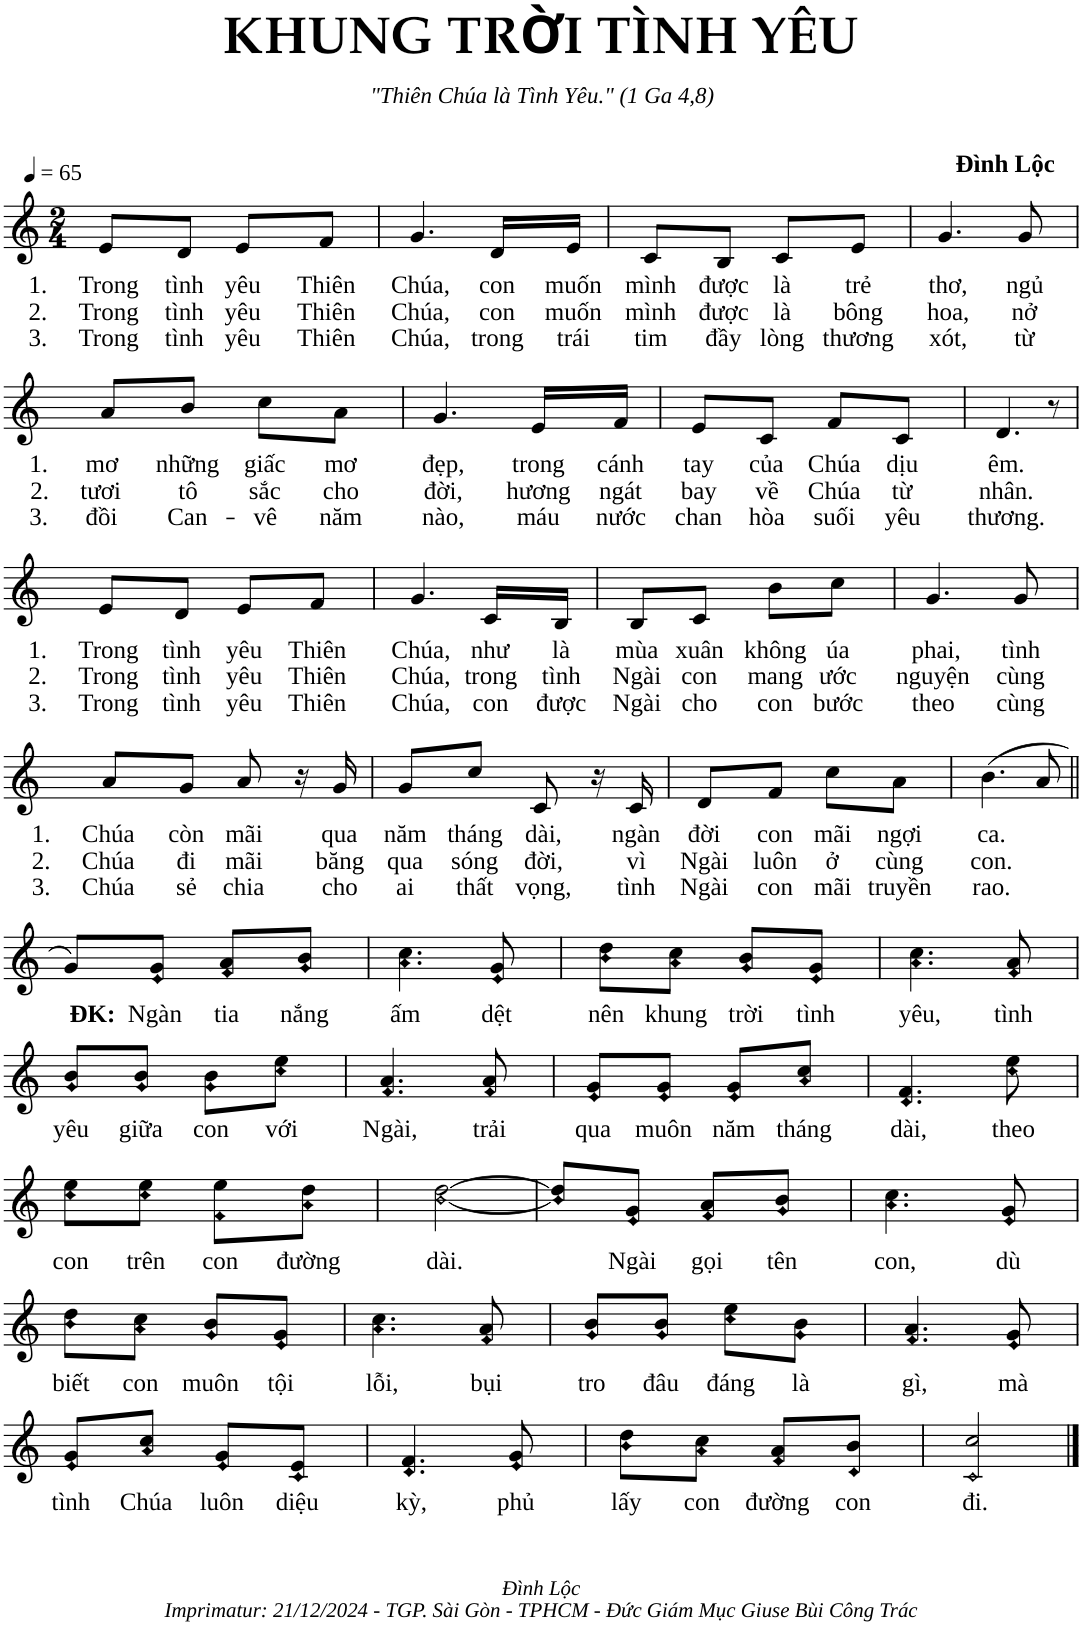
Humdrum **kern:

**kern	**text	**text	**text
*part1	*part1	*part1	*part1
*staff1	*staff1	*staff1	*staff1
*I"Piano	*	*	*
*I'Pno.	*	*	*
*clefG2	*	*	*
*k[]	*	*	*
*M2/4	*	*	*
*MM65	*	*	*
=1	=1	=1	=1
!	!LO:LY:b	!LO:LY:b	!LO:LY:b
8e/L	1. Trong	2. Trong	3. Trong
!	!LO:LY:b	!LO:LY:b	!LO:LY:b
8d/J	tình	tình	tình
!	!LO:LY:b	!LO:LY:b	!LO:LY:b
8e/L	yêu	yêu	yêu
!	!LO:LY:b	!LO:LY:b	!LO:LY:b
8f/J	Thiên	Thiên	Thiên
=2	=2	=2	=2
!	!LO:LY:b	!LO:LY:b	!LO:LY:b
4.g/	Chúa,	Chúa,	Chúa,
!	!LO:LY:b	!LO:LY:b	!LO:LY:b
16d/LL	con	con	trong
!	!LO:LY:b	!LO:LY:b	!LO:LY:b
16e/JJ	muốn	muốn	trái
=3	=3	=3	=3
!	!LO:LY:b	!LO:LY:b	!LO:LY:b
8c/L	mình	mình	tim
!	!LO:LY:b	!LO:LY:b	!LO:LY:b
8B/J	được	được	đầy
!	!LO:LY:b	!LO:LY:b	!LO:LY:b
8c/L	là	là	lòng
!	!LO:LY:b	!LO:LY:b	!LO:LY:b
8e/J	trẻ	bông	thương
=4	=4	=4	=4
!	!LO:LY:b	!LO:LY:b	!LO:LY:b
4.g/	thơ,	hoa,	xót,
!	!LO:LY:b	!LO:LY:b	!LO:LY:b
8g/	ngủ	nở	từ
!!LO:LB:g=z
=5	=5	=5	=5
!	!LO:LY:b	!LO:LY:b	!LO:LY:b
8a/L	1. mơ	2. tươi	3. đồi
!	!LO:LY:b	!LO:LY:b	!LO:LY:b
8b/J	những	tô	Can-
!	!LO:LY:b	!LO:LY:b	!LO:LY:b
8cc\L	giấc	sắc	-vê
!	!LO:LY:b	!LO:LY:b	!LO:LY:b
8a\J	mơ	cho	năm
=6	=6	=6	=6
!	!LO:LY:b	!LO:LY:b	!LO:LY:b
4.g/	đẹp,	đời,	nào,
!	!LO:LY:b	!LO:LY:b	!LO:LY:b
16e/LL	trong	hương	máu
!	!LO:LY:b	!LO:LY:b	!LO:LY:b
16f/JJ	cánh	ngát	nước
=7	=7	=7	=7
!	!LO:LY:b	!LO:LY:b	!LO:LY:b
8e/L	tay	bay	chan
!	!LO:LY:b	!LO:LY:b	!LO:LY:b
8c/J	của	về	hòa
!	!LO:LY:b	!LO:LY:b	!LO:LY:b
8f/L	Chúa	Chúa	suối
!	!LO:LY:b	!LO:LY:b	!LO:LY:b
8c/J	dịu	từ	yêu
=8	=8	=8	=8
!	!LO:LY:b	!LO:LY:b	!LO:LY:b
4.d/	êm.	nhân.	thương.
8r	.	.	.
!!LO:LB:g=z
=9	=9	=9	=9
!	!LO:LY:b	!LO:LY:b	!LO:LY:b
8e/L	1. Trong	2. Trong	3. Trong
!	!LO:LY:b	!LO:LY:b	!LO:LY:b
8d/J	tình	tình	tình
!	!LO:LY:b	!LO:LY:b	!LO:LY:b
8e/L	yêu	yêu	yêu
!	!LO:LY:b	!LO:LY:b	!LO:LY:b
8f/J	Thiên	Thiên	Thiên
=10	=10	=10	=10
!	!LO:LY:b	!LO:LY:b	!LO:LY:b
4.g/	Chúa,	Chúa,	Chúa,
!	!LO:LY:b	!LO:LY:b	!LO:LY:b
16c/LL	như	trong	con
!	!LO:LY:b	!LO:LY:b	!LO:LY:b
16B/JJ	là	tình	được
=11	=11	=11	=11
!	!LO:LY:b	!LO:LY:b	!LO:LY:b
8B/L	mùa	Ngài	Ngài
!	!LO:LY:b	!LO:LY:b	!LO:LY:b
8c/J	xuân	con	cho
!	!LO:LY:b	!LO:LY:b	!LO:LY:b
8b\L	không	mang	con
!	!LO:LY:b	!LO:LY:b	!LO:LY:b
8cc\J	úa	ước	bước
=12	=12	=12	=12
!	!LO:LY:b	!LO:LY:b	!LO:LY:b
4.g/	phai,	nguyện	theo
!	!LO:LY:b	!LO:LY:b	!LO:LY:b
8g/	tình	cùng	cùng
!!LO:LB:g=z
=13	=13	=13	=13
!	!LO:LY:b	!LO:LY:b	!LO:LY:b
8a/L	1. Chúa	2. Chúa	3. Chúa
!	!LO:LY:b	!LO:LY:b	!LO:LY:b
8g/J	còn	đi	sẻ
!	!LO:LY:b	!LO:LY:b	!LO:LY:b
8a/	mãi	mãi	chia
16r	.	.	.
!	!LO:LY:b	!LO:LY:b	!LO:LY:b
16g/	qua	băng	cho
=14	=14	=14	=14
!	!LO:LY:b	!LO:LY:b	!LO:LY:b
8g/L	năm	qua	ai
!	!LO:LY:b	!LO:LY:b	!LO:LY:b
8cc/J	tháng	sóng	thất
!	!LO:LY:b	!LO:LY:b	!LO:LY:b
8c/	dài,	đời,	vọng,
16r	.	.	.
!	!LO:LY:b	!LO:LY:b	!LO:LY:b
16c/	ngàn	vì	tình
=15	=15	=15	=15
!	!LO:LY:b	!LO:LY:b	!LO:LY:b
8d/L	đời	Ngài	Ngài
!	!LO:LY:b	!LO:LY:b	!LO:LY:b
8f/J	con	luôn	con
!	!LO:LY:b	!LO:LY:b	!LO:LY:b
8cc\L	mãi	ở	mãi
!	!LO:LY:b	!LO:LY:b	!LO:LY:b
8a\J	ngợi	cùng	truyền
=16	=16	=16	=16
!	!LO:LY:b	!LO:LY:b	!LO:LY:b
(4.b\	ca.	con.	rao.
8a/	.	.	.
!!LO:LB:g=z
=17||	=17||	=17||	=17||
8g/L)	.	.	.
!	!LO:LY:b	!	!
8e/ 8g/J	ĐK: Ngàn	.	.
!	!LO:LY:b	!	!
8f/ 8a/L	tia	.	.
!	!LO:LY:b	!	!
8g/ 8b/J	nắng	.	.
=18	=18	=18	=18
!	!LO:LY:b	!	!
4.a\ 4.cc\	ấm	.	.
!	!LO:LY:b	!	!
8e/ 8g/	dệt	.	.
=19	=19	=19	=19
!	!LO:LY:b	!	!
8b\ 8dd\L	nên	.	.
!	!LO:LY:b	!	!
8a\ 8cc\J	khung	.	.
!	!LO:LY:b	!	!
8g/ 8b/L	trời	.	.
!	!LO:LY:b	!	!
8e/ 8g/J	tình	.	.
=20	=20	=20	=20
!	!LO:LY:b	!	!
4.a\ 4.cc\	yêu,	.	.
!	!LO:LY:b	!	!
8f/ 8a/	tình	.	.
!!LO:LB:g=z
=21	=21	=21	=21
!	!LO:LY:b	!	!
8g/ 8b/L	yêu	.	.
!	!LO:LY:b	!	!
8g/ 8b/J	giữa	.	.
!	!LO:LY:b	!	!
8g\ 8b\L	con	.	.
!	!LO:LY:b	!	!
8cc\ 8ee\J	với	.	.
=22	=22	=22	=22
!	!LO:LY:b	!	!
4.f/ 4.a/	Ngài,	.	.
!	!LO:LY:b	!	!
8f/ 8a/	trải	.	.
=23	=23	=23	=23
!	!LO:LY:b	!	!
8e/ 8g/L	qua	.	.
!	!LO:LY:b	!	!
8e/ 8g/J	muôn	.	.
!	!LO:LY:b	!	!
8e/ 8g/L	năm	.	.
!	!LO:LY:b	!	!
8a/ 8cc/J	tháng	.	.
=24	=24	=24	=24
!	!LO:LY:b	!	!
4.d/ 4.f/	dài,	.	.
!	!LO:LY:b	!	!
8cc\ 8ee\	theo	.	.
!!LO:LB:g=z
=25	=25	=25	=25
!	!LO:LY:b	!	!
8cc\ 8ee\L	con	.	.
!	!LO:LY:b	!	!
8cc\ 8ee\J	trên	.	.
!	!LO:LY:b	!	!
8f\ 8ee\L	con	.	.
!	!LO:LY:b	!	!
8a\ 8dd\J	đường	.	.
=26	=26	=26	=26
!	!LO:LY:b	!	!
[2b\ [2dd\	dài.	.	.
=27	=27	=27	=27
8b/] 8dd/]L	.	.	.
!	!LO:LY:b	!	!
8e/ 8g/J	Ngài	.	.
!	!LO:LY:b	!	!
8f/ 8a/L	gọi	.	.
!	!LO:LY:b	!	!
8g/ 8b/J	tên	.	.
=28	=28	=28	=28
!	!LO:LY:b	!	!
4.a\ 4.cc\	con,	.	.
!	!LO:LY:b	!	!
8e/ 8g/	dù	.	.
!!LO:LB:g=z
=29	=29	=29	=29
!	!LO:LY:b	!	!
8b\ 8dd\L	biết	.	.
!	!LO:LY:b	!	!
8a\ 8cc\J	con	.	.
!	!LO:LY:b	!	!
8g/ 8b/L	muôn	.	.
!	!LO:LY:b	!	!
8e/ 8g/J	tội	.	.
=30	=30	=30	=30
!	!LO:LY:b	!	!
4.a\ 4.cc\	lỗi,	.	.
!	!LO:LY:b	!	!
8f/ 8a/	bụi	.	.
=31	=31	=31	=31
!	!LO:LY:b	!	!
8g/ 8b/L	tro	.	.
!	!LO:LY:b	!	!
8g/ 8b/J	đâu	.	.
!	!LO:LY:b	!	!
8cc\ 8ee\L	đáng	.	.
!	!LO:LY:b	!	!
8g\ 8b\J	là	.	.
=32	=32	=32	=32
!	!LO:LY:b	!	!
4.f/ 4.a/	gì,	.	.
!	!LO:LY:b	!	!
8e/ 8g/	mà	.	.
!!LO:LB:g=z
=33	=33	=33	=33
!	!LO:LY:b	!	!
8e/ 8g/L	tình	.	.
!	!LO:LY:b	!	!
8a/ 8cc/J	Chúa	.	.
!	!LO:LY:b	!	!
8e/ 8g/L	luôn	.	.
!	!LO:LY:b	!	!
8c/ 8e/J	diệu	.	.
=34	=34	=34	=34
!	!LO:LY:b	!	!
4.d/ 4.f/	kỳ,	.	.
!	!LO:LY:b	!	!
8e/ 8g/	phủ	.	.
=35	=35	=35	=35
!	!LO:LY:b	!	!
8b\ 8dd\L	lấy	.	.
!	!LO:LY:b	!	!
8a\ 8cc\J	con	.	.
!	!LO:LY:b	!	!
8f/ 8a/L	đường	.	.
!	!LO:LY:b	!	!
8d/ 8b/J	con	.	.
=36	=36	=36	=36
!	!LO:LY:b	!	!
2c/ 2cc/	đi.	.	.
==	==	==	==
*-	*-	*-	*-
